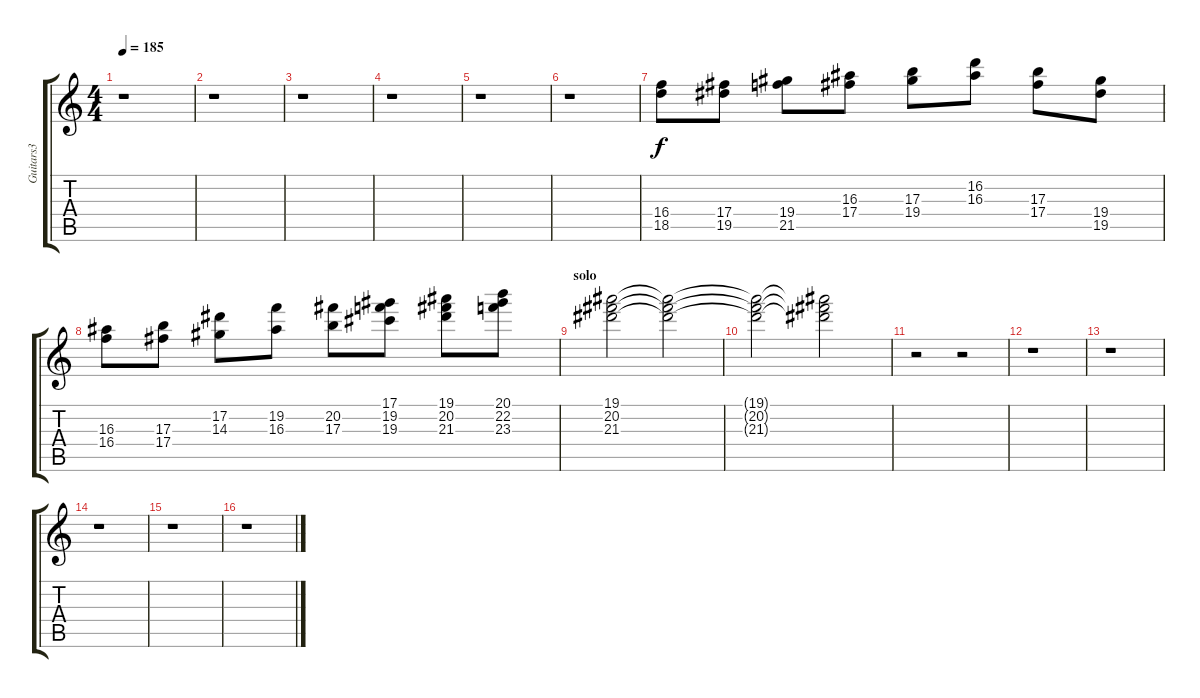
\track ("Guitars3" "Guitars3") {instrument distortionguitar}
\staff {score tabs}
\tuning (Eb4 Bb3 Gb3 Db3 Ab2 Eb2) {hide}
\ts (4 4)
\tempo 185
\clef g2
\ks c
r.1{dy f} |
r.1 |
r.1 |
r.1 |
r.1 |
r.1 |
(16.4 18.5).8 (17.4 19.5).8 (19.4 21.5).8 (16.3 17.4).8 (17.3 19.4).8 (16.2 16.3).8 (17.3 17.4).8 (19.4 19.5).8 |
(16.3 16.4).8 (17.3 17.4).8 (17.2 14.3).8 (19.2 16.3).8 (20.2 17.3).8 (17.1 19.2 19.3).8 (19.1 20.2 21.3).8 (20.1 22.2 23.3).8 |
\section ("" "solo")
(19.1 20.2 21.3).2 (19.1{t} 20.2{t} 21.3{t}).2{volume 10} |
(19.1{t} 20.2{t} 21.3{t}).2{volume 6} (19.1{t} 20.2{t} 21.3{t}).2{volume 0} |
r.2 r.2{volume 13} |
r.1 |
r.1 |
r.1 |
r.1 |
r.1
